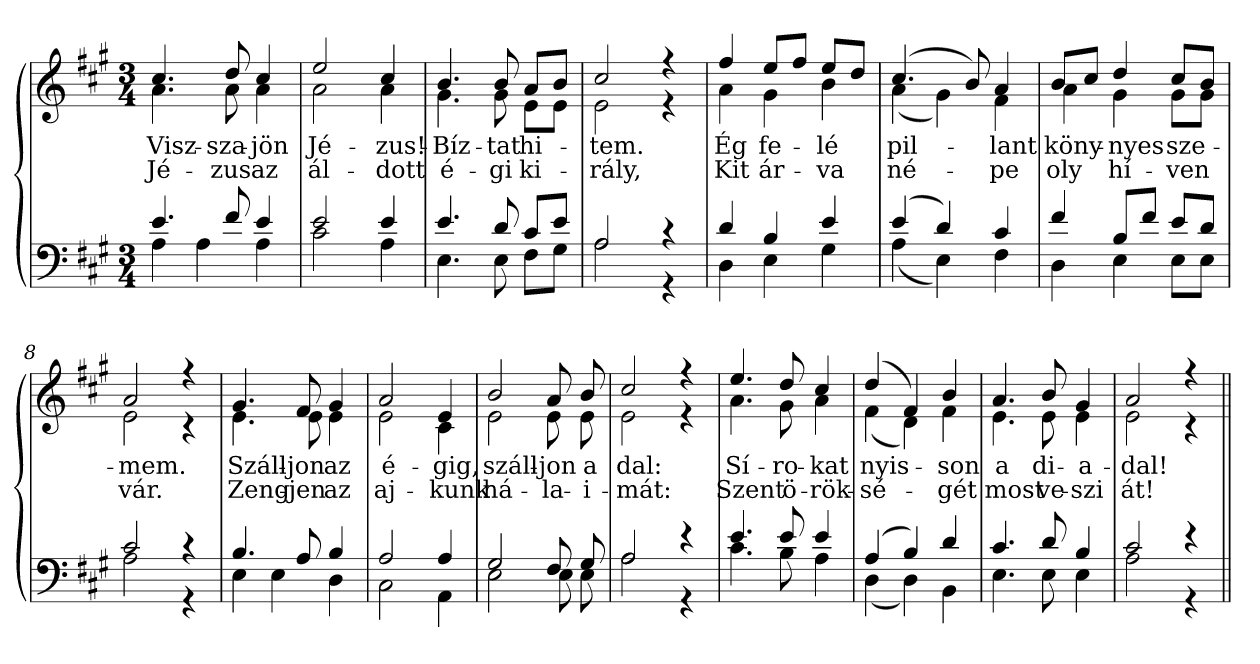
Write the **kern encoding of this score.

**kern	**kern	**text	**text
*part2	*part1	*part1	*part1
*staff2	*staff1	*staff1	*staff1
*clefF4	*clefG2	*	*
*k[f#c#g#]	*k[f#c#g#]	*	*
*f#:	*f#:	*	*
*M3/4	*M3/4	*	*
=1	=1	=1	=1
*^	*	*	*
!	!	!LO:TX:a:B:t=Gaudioso	!	!
!	!	!	!LO:LY:b	!LO:LY:b
*	*	*^	*	*
4.e/	4A\	4.cc#/	4.a\	Visz-	Jé-
.	4A\	.	.	.	.
!	!	!	!	!LO:LY:b	!LO:LY:b
8f#/	.	8dd/	8a\	-sza-	-zus
!	!	!	!	!LO:LY:b	!LO:LY:b
4e/	4A\	4cc#/	4a\	-jön	az
=2	=2	=2	=2	=2	=2
!	!	!	!	!LO:LY:b	!LO:LY:b
2e/	2c#\	2ee/	2a\	Jé-	ál-
!	!	!	!	!LO:LY:b	!LO:LY:b
4e/	4A\	4cc#/	4a\	-zus!-	-dott
=3	=3	=3	=3	=3	=3
!	!	!	!	!LO:LY:b	!LO:LY:b
4.e/	4.E\	4.b/	4.g#\	-Bíz-	é-
!	!	!	!	!LO:LY:b	!LO:LY:b
8d/	8E\	8b/	8g#\	-tat	-gi
!	!	!	!	!LO:LY:b	!LO:LY:b
8c#/L	8F#\L	8a/L	8e\L	hi-	ki-
8e/J	8G#\J	8b/J	8e\J	.	.
=4	=4	=4	=4	=4	=4
!	!	!	!	!LO:LY:b	!LO:LY:b
2A/	2A\	2cc#/	2e\	-tem.	-rály,
4r	4r	4r	4r	.	.
=5	=5	=5	=5	=5	=5
!	!	!	!	!LO:LY:b	!LO:LY:b
4d/	4D\	4ff#/	4a\	Ég	Kit
!	!	!	!	!LO:LY:b	!LO:LY:b
4B/	4E\	8ee/L	4g#\	fe-	ár-
.	.	8ff#/J	.	.	.
!	!	!	!	!LO:LY:b	!LO:LY:b
4e/	4G#\	8ee/L	4b\	-lé	-va
.	.	8dd/J	.	.	.
=6	=6	=6	=6	=6	=6
!	!	!	!	!LO:LY:b	!LO:LY:b
(>4e/	(<4A\	(>4.cc#/	(<4a\	pil-	né-
4d/)	4E\)	.	4g#\)	.	.
.	.	8b/)	.	.	.
!	!	!	!	!LO:LY:b	!LO:LY:b
4c#/	4F#\	4a/	4f#\	-lant	-pe
!!LO:LB:g=z	!!
=7	=7	=7	=7	=7	=7
!	!	!	!	!LO:LY:b	!LO:LY:b
4f#/	4D\	8b/L	4a\	köny-	oly
.	.	8cc#/J	.	.	.
!	!	!	!	!LO:LY:b	!LO:LY:b
8B/L	4E\	4dd/	4g#\	-nyes	hí-
8f#/J	.	.	.	.	.
!	!	!	!	!LO:LY:b	!LO:LY:b
8e/L	8E\L	8cc#/L	8g#\L	sze-	-ven
8d/J	8E\J	8b/J	8g#\J	.	.
=8	=8	=8	=8	=8	=8
!	!	!	!	!LO:LY:b	!LO:LY:b
2c#/	2A\	2a/	2e\	-mem.	vár.
4r	4r	4r	4r	.	.
=9	=9	=9	=9	=9	=9
!	!	!	!	!LO:LY:b	!LO:LY:b
4.B/	4E\	4.g#/	4.e\	Száll-	Zeng-
.	4E\	.	.	.	.
!	!	!	!	!LO:LY:b	!LO:LY:b
8A/	.	8f#/	8e\	-jon	-jen
!	!	!	!	!LO:LY:b	!LO:LY:b
4B/	4D\	4g#/	4e\	az	az
=10	=10	=10	=10	=10	=10
!	!	!	!	!LO:LY:b	!LO:LY:b
2A/	2C#\	2a/	2e\	é-	aj-
!	!	!	!	!LO:LY:b	!LO:LY:b
4A/	4AA\	4e/	4c#\	-gig,	-kunk
=11	=11	=11	=11	=11	=11
!	!	!	!	!LO:LY:b	!LO:LY:b
2G#/	2E\	2b/	2e\	száll-	há-
!	!	!	!	!LO:LY:b	!LO:LY:b
8F#/	8E\	8a/	8e\	-jon	-la-
!	!	!	!	!LO:LY:b	!LO:LY:b
8G#/	8E\	8b/	8e\	a	-i-
=12	=12	=12	=12	=12	=12
!	!	!	!	!LO:LY:b	!LO:LY:b
2A/	2A\	2cc#/	2e\	dal:	-mát:
4r	4r	4r	4r	.	.
=13	=13	=13	=13	=13	=13
!	!	!	!	!LO:LY:b	!LO:LY:b
4.e/	4.c#\	4.ee/	4.a\	Sí-	Szent
!	!	!	!	!LO:LY:b	!LO:LY:b
8e/	8B\	8dd/	8g#\	-ro-	ö-
!	!	!	!	!LO:LY:b	!LO:LY:b
4e/	4A\	4cc#/	4a\	-kat	-rök-
!!LO:LB:g=z	!!
=14	=14	=14	=14	=14	=14
!	!	!	!	!LO:LY:b	!LO:LY:b
(>4A/	(<4D\	(>4dd/	(<4f#\	nyis-	-sé-
4B/)	4D\)	4f#/)	4d\)	.	.
!	!	!	!	!LO:LY:b	!LO:LY:b
4d/	4BB\	4b/	4f#\	-son	-gét
=15	=15	=15	=15	=15	=15
!	!	!	!	!LO:LY:b	!LO:LY:b
4.c#/	4.E\	4.a/	4.e\	a	most
!	!	!	!	!LO:LY:b	!LO:LY:b
8d/	8E\	8b/	8e\	di-	ve-
!	!	!	!	!LO:LY:b	!LO:LY:b
4B/	4E\	4g#/	4e\	-a-	-szi
=16	=16	=16	=16	=16	=16
!	!	!	!	!LO:LY:b	!LO:LY:b
2c#/	2A\	2a/	2e\	-dal!	át!
4r	4r	4r	4r	.	.
*v	*v	*	*	*	*
*	*v	*v	*	*
=||	=||	=||	=||
*-	*-	*-	*-
